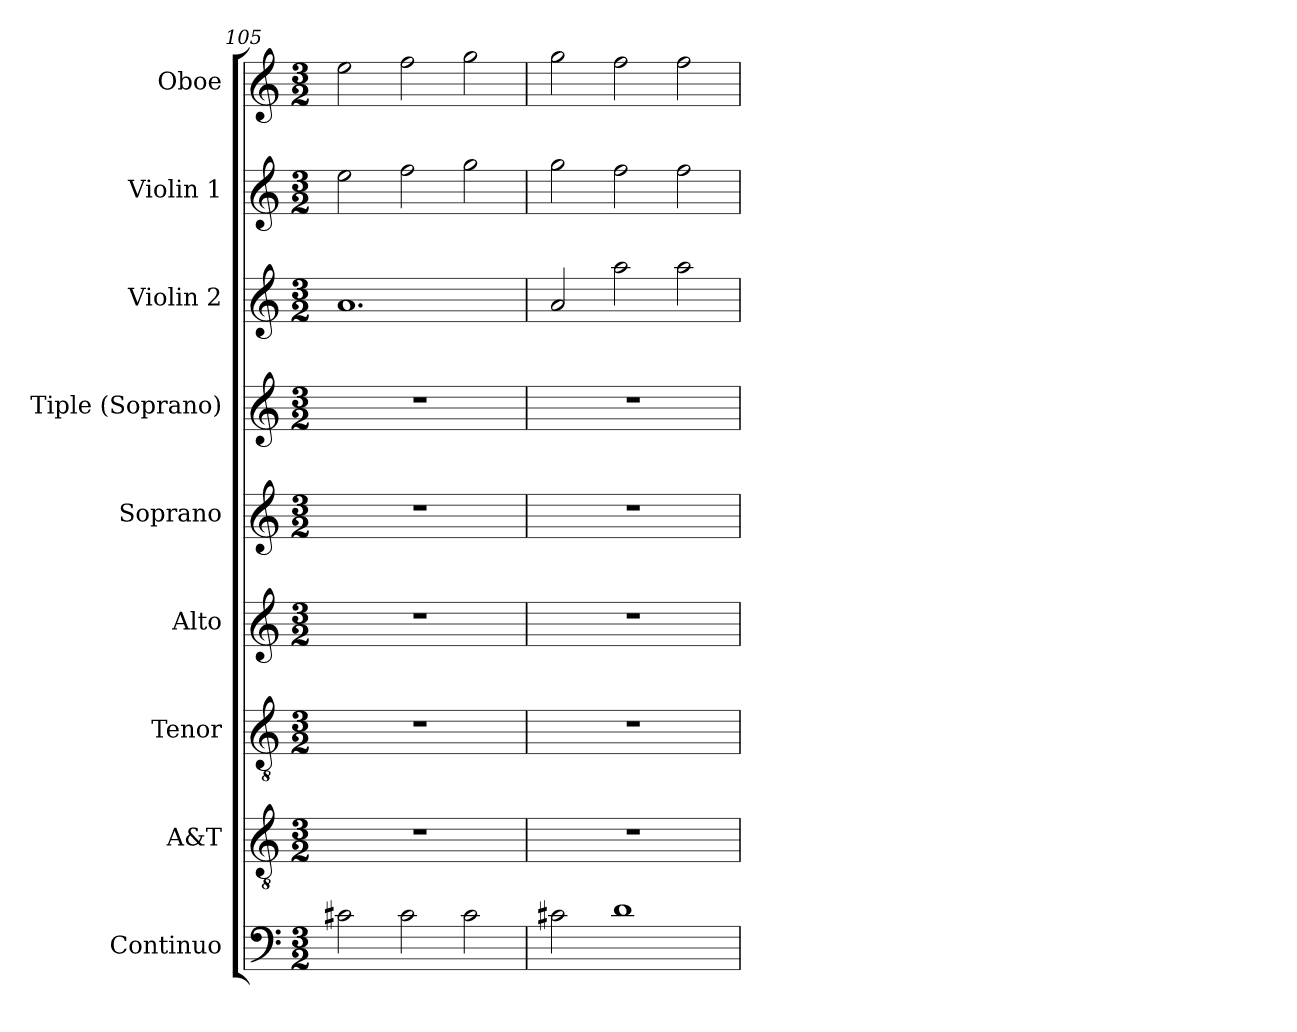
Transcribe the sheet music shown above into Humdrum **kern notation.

**kern	**kern	**kern	**kern	**kern	**kern	**kern	**kern	**kern
*part9	*part8	*part7	*part6	*part5	*part4	*part3	*part2	*part1
*staff9	*staff8	*staff7	*staff6	*staff5	*staff4	*staff3	*staff2	*staff1
*I"Continuo	*I"A&T	*I"Tenor	*I"Alto	*I"Soprano	*I"Tiple (Soprano)	*I"Violin 2	*I"Violin 1	*I"Oboe
*I'Cont.	*I'A. & T.	*I'T.	*I'A.	*I'S.	*I'S.	*I'Vln. 2	*I'Vln. 1	*I'Ob.
!!LO:PB:g=z
*clefF4	*clefGv2	*clefGv2	*clefG2	*clefG2	*clefG2	*clefG2	*clefG2	*clefG2
*	*ITrd7c12	*ITrd7c12	*	*	*	*	*	*
*k[]	*k[]	*k[]	*k[]	*k[]	*k[]	*k[]	*k[]	*k[]
*C:	*C:	*C:	*C:	*C:	*C:	*C:	*C:	*C:
*M3/2	*M3/2	*M3/2	*M3/2	*M3/2	*M3/2	*M3/2	*M3/2	*M3/2
=105	=105	=105	=105	=105	=105	=105	=105	=105
!	!LO:N:vis=1	!LO:N:vis=1	!LO:N:vis=1	!LO:N:vis=1	!LO:N:vis=1	!	!	!
2c#Xi\	1.r	1.r	1.r	1.r	1.r	1.ai	2eei\	2eei\
2c#i\	.	.	.	.	.	.	2ffi\	2ffi\
2c#i\	.	.	.	.	.	.	2ggi\	2ggi\
=106	=106	=106	=106	=106	=106	=106	=106	=106
!	!LO:N:vis=1	!LO:N:vis=1	!LO:N:vis=1	!LO:N:vis=1	!LO:N:vis=1	!	!	!
2c#Xi\	1.r	1.r	1.r	1.r	1.r	2ai/	2ggi\	2ggi\
1di	.	.	.	.	.	2aai\	2ffi\	2ffi\
.	.	.	.	.	.	2aai\	2ffi\	2ffi\
=	=	=	=	=	=	=	=	=
*-	*-	*-	*-	*-	*-	*-	*-	*-
